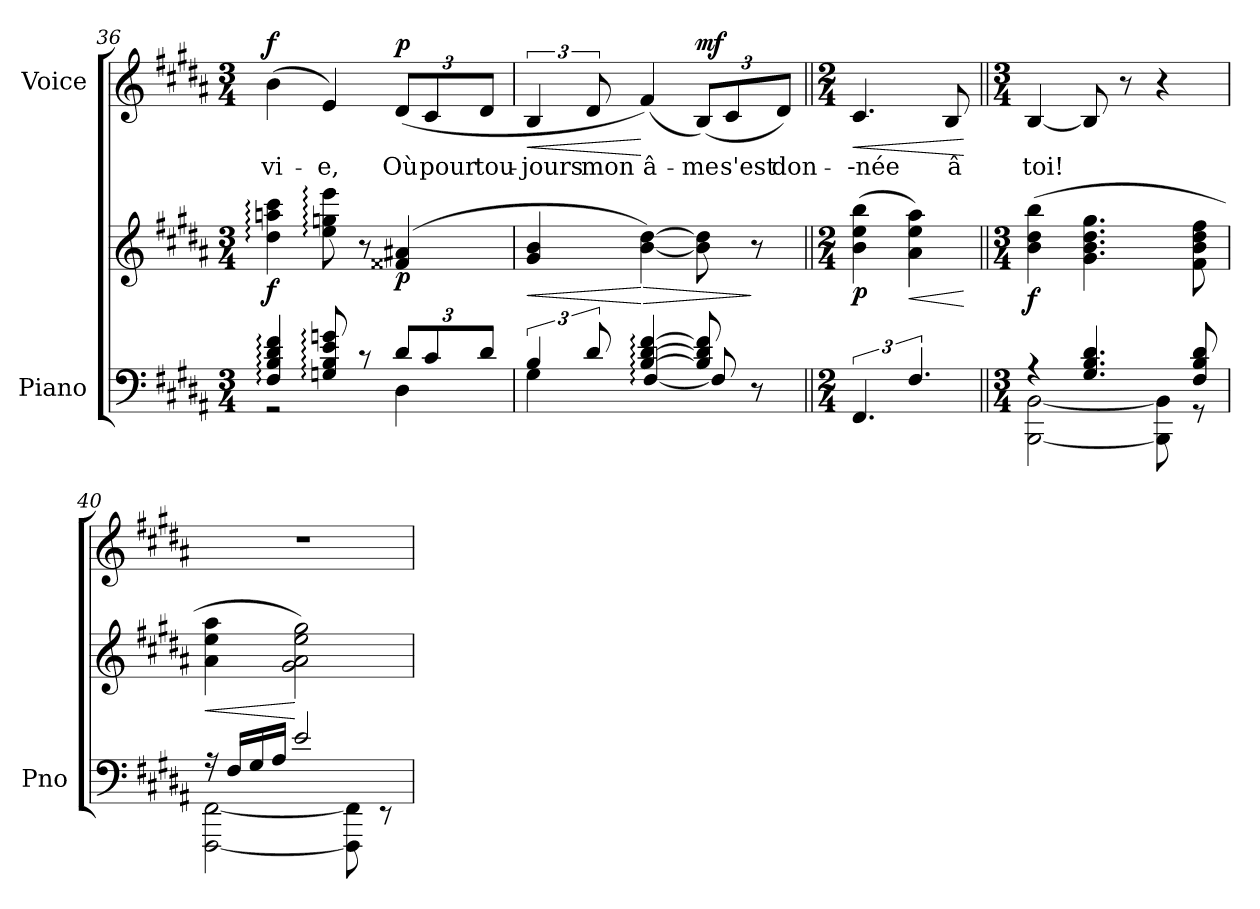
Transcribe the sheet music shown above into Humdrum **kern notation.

**kern	**kern	**dynam	**kern	**text	**dynam
*part2	*part2	*part2	*part1	*part1	*part1
*staff3	*staff2	*staff2/3	*staff1	*staff1	*staff1
*I"Piano	*	*	*I"Voice	*	*
*I'Pno	*	*	*	*	*
*clefF4	*clefG2	*	*clefG2	*	*
*k[f#c#g#d#a#]	*k[f#c#g#d#a#]	*	*k[f#c#g#d#a#]	*	*
*M3/4	*M3/4	*	*M3/4	*	*
=36	=36	=36	=36	=36	=36
*^	*	*	*	*	*
!	!	!	!LO:DY:b	!	!LO:LY:b	!LO:DY:a
4F#/: 4B/: 4d#/: 4f#/:	2r	4dd#\: 4aan\: 4ccc#\:	f	(>4b\	vi-	f
!	!	!	!	!	!LO:LY:b	!
8Gn/: 8B/: 8e/: 8gn/:	.	8ee\: 8ggn\: 8eee\:	.	4e/)	-e,	.
8r	.	8r	.	.	.	.
*Xbrackettup	*	*	*	*	*	*
!	!	!	!LO:DY:b	!	!LO:LY:b	!LO:DY:a
12d#/L	4D#\	(>4f##X/ 4a#X/	p	(>12d#/L	Où	p
!	!	!	!	!	!LO:LY:b	!
12c#/	.	.	.	12c#/	pour	.
!	!	!	!	!	!LO:LY:b	!
12d#/J	.	.	.	12d#/J	tou-	.
=37	=37	=37	=37	=37	=37	=37
*brackettup	*	*	*	*	*	*
!	!	!	!LO:HP:b	!	!LO:LY:b	!LO:HP:b
6B/	4G#\	4g#/ 4b/	<	6B/	-jours	<
!	!	!	!	!	!LO:LY:b	!
12d#/	.	.	.	12d#/	mon	.
!	!	!	!LO:HP:n=1:b	!	!LO:LY:b	!
[4B/: [4d#/: [4f#/:	[4F#:/	[4b\ [4dd#\)	[ >	(<4f#/)	â-	[
!	!	!	!	!	!LO:LY:b	!LO:DY:a
8B/] 8d#/] 8f#/]	8F#/]	8b\] 8dd#\]	.	(>12B/L)	-me	mf
!	!	!	!	!	!LO:LY:b	!
.	.	.	.	12c#/	s'est	.
8r	8ryy	8r	]	.	.	.
!	!	!	!	!	!LO:LY:b	!
.	.	.	.	12d#/J)	don-	.
*v	*v	*	*	*	*	*
!!LO:PB:g=z
=38||	=38||	=38||	=38||	=38||	=38||
*M2/4	*M2/4	*	*M2/4	*	*
!	!	!LO:DY:b	!	!LO:LY:b	!LO:HP:b
6.FF#/	(>4b\ 4ee\ 4bb\	p	4.c#/	--née	<
!	!	!LO:HP:b	!	!	!
6.F#/	4a#\ 4ee\ 4aa#\)	<	.	.	.
!	!	!	!	!LO:LY:b	!
.	.	.	8B/	â	.
.	.	[	.	.	[
=39||	=39||	=39||	=39||	=39||	=39||
*M3/4	*M3/4	*	*M3/4	*	*
*^	*	*	*	*	*
!	!	!	!LO:DY:b	!	!LO:LY:b	!
4r	[2BBB\ [2BB\	(>4b\ 4dd#\ 4bb\	f	[4B/	toi!	.
4.G#/ 4.B/ 4.d#/	.	4.g#\ 4.b\ 4.dd#\ 4.gg#\	.	8B/]	.	.
.	.	.	.	8r	.	.
.	8BBB\] 8BB\]	.	.	4r	.	.
8F#/ 8B/ 8d#/	8r	8f#\ 8b\ 8dd#\ 8ff#\	.	.	.	.
=40	=40	=40	=40	=40	=40	=40
!	!	!	!LO:HP:b	!	!	!
16r	[2FFF#\ [2FF#\	4a#\ 4ee\ 4aa#\	<	2.r	.	.
16F#/LL	.	.	.	.	.	.
16G#/	.	.	.	.	.	.
16A#/JJ	.	.	.	.	.	.
2e/	.	2g#\ 2a#\ 2ee\ 2gg#\)	[	.	.	.
.	8FFF#\] 8FF#\]	.	.	.	.	.
.	8r	.	.	.	.	.
*v	*v	*	*	*	*	*
=	=	=	=	=	=
*-	*-	*-	*-	*-	*-
